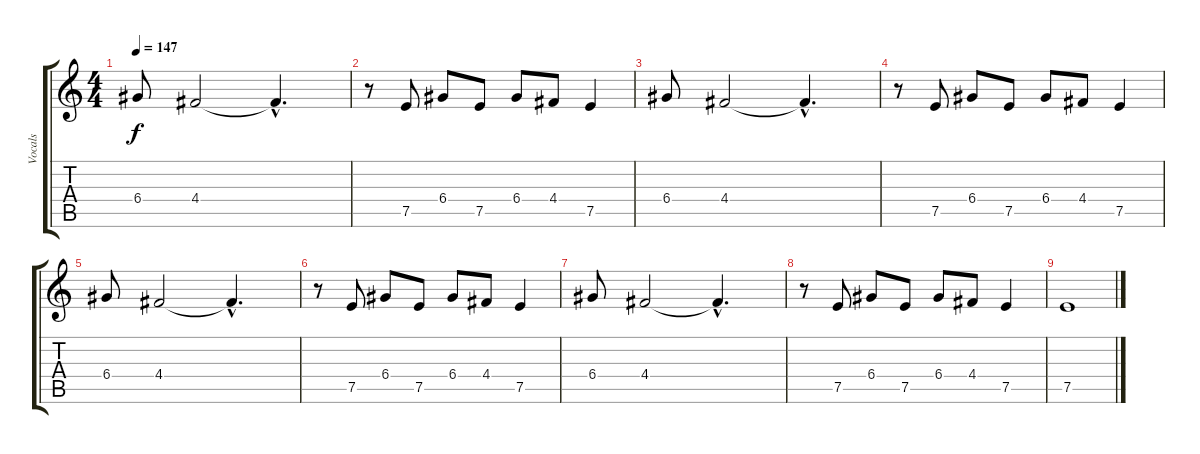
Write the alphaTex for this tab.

\track ("Vocals" "Vocals") {instrument electricguitarjazz}
\staff {score tabs}
\tuning (E4 B3 G3 D3 A2 E2) {hide}
\ts (4 4)
\tempo 147
\clef g2
\ks c
6.4.8{dy f} 4.4.2 4.4{hac t}.4{d} |
r.8 7.5.8 6.4.8 7.5.8 6.4.8 4.4.8 7.5.4 |
6.4.8 4.4.2 4.4{hac t}.4{d} |
r.8 7.5.8 6.4.8 7.5.8 6.4.8 4.4.8 7.5.4 |
6.4.8 4.4.2 4.4{hac t}.4{d} |
r.8 7.5.8 6.4.8 7.5.8 6.4.8 4.4.8 7.5.4 |
6.4.8 4.4.2 4.4{hac t}.4{d} |
r.8 7.5.8 6.4.8 7.5.8 6.4.8 4.4.8 7.5.4 |
7.5.1
